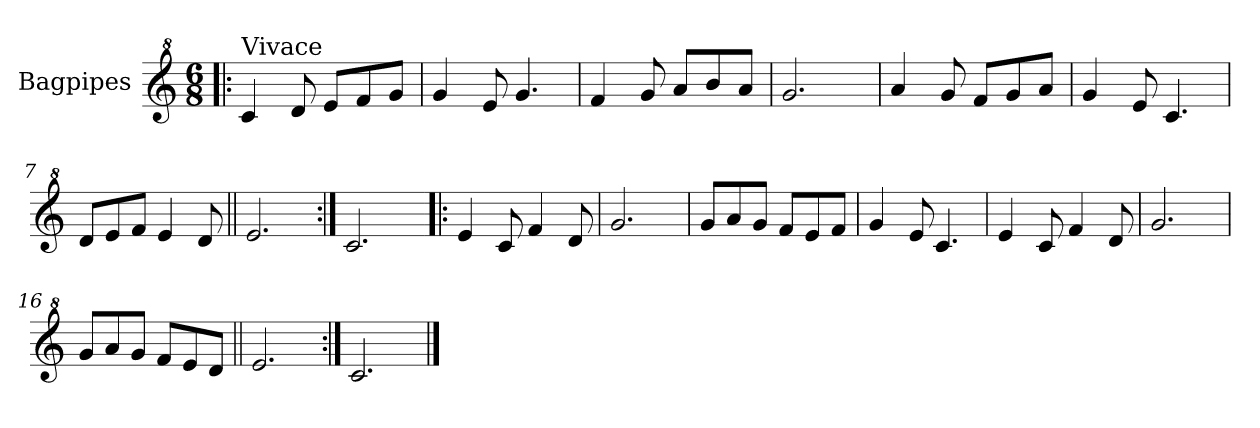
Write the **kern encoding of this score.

**kern
*part1
*staff1
*I"Bagpipes
*I'Bag
*clefG^2
*k[]
*C:
*M6/8
=1!|:
!LO:TX:a:t=Vivace
4cc/
8dd/
8ee/L
8ff/
8gg/J
=2
4gg/
8ee/
4.gg/
=3
4ff/
8gg/
8aa/L
8bb/
8aa/J
=4
2.gg/
=5
4aa/
8gg/
8ff/L
8gg/
8aa/J
=6
4gg/
8ee/
4.cc/
=7
8dd/L
8ee/
8ff/J
4ee/
8dd/
=8||
2.ee/
=9:|!
2.cc/
!!LO:LB:g=z
=10!|:
4ee/
8cc/
4ff/
8dd/
=11
2.gg/
=12
8gg/L
8aa/
8gg/J
8ff/L
8ee/
8ff/J
=13
4gg/
8ee/
4.cc/
=14
4ee/
8cc/
4ff/
8dd/
=15
2.gg/
=16
8gg/L
8aa/
8gg/J
8ff/L
8ee/
8dd/J
=17||
2.ee/
=18:|!
2.cc/
==
*-
